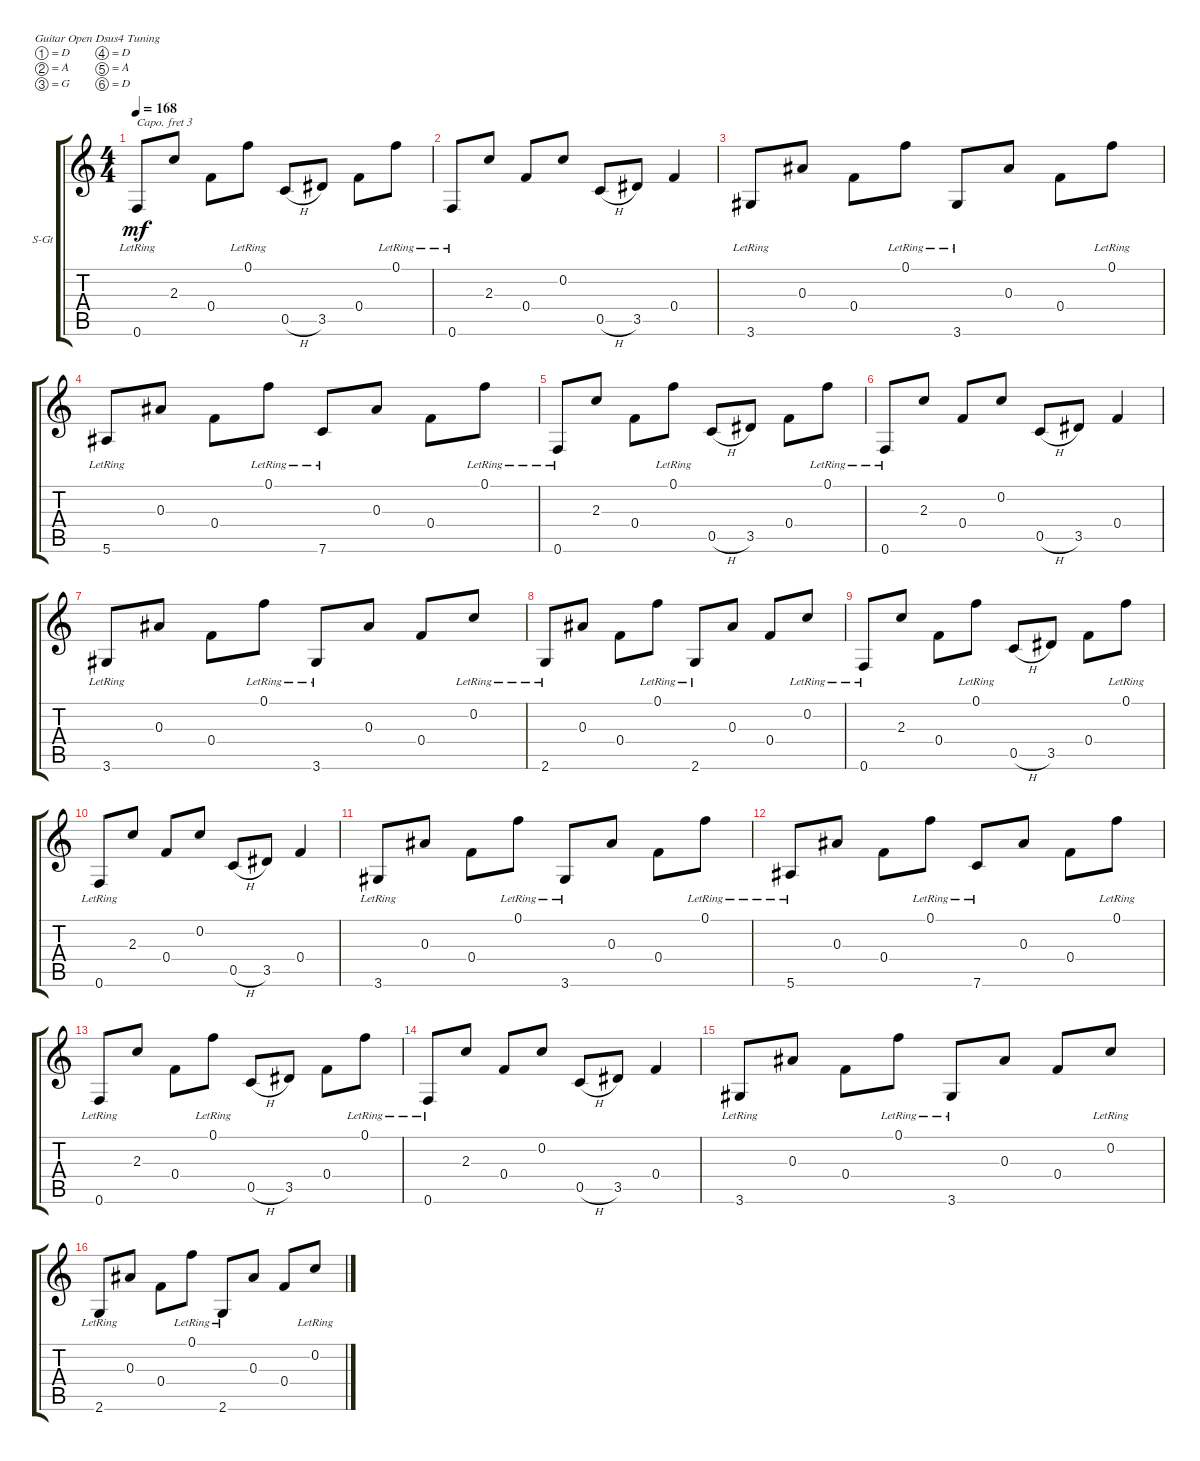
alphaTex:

\defaultSystemsLayout 4
\bracketExtendMode groupsimilarinstruments
\firstSystemTrackNameOrientation horizontal
\otherSystemsTrackNameOrientation horizontal
\track ("Steel Guitar" "S-Gt") {instrument acousticguitarsteel}
\staff {score tabs}
\capo 3
\tuning (D4 A3 G3 D3 A2 D2)
\ts (4 4)
\tempo 168
\clef g2
\ks c
0.6{lr}.8{dy mf} 2.3.8 0.4.8 0.1{lr}.8 0.5{h}.8 3.5.8 0.4.8 0.1{lr}.8 |
0.6{lr}.8 2.3.8 0.4.8 0.2.8 0.5{h}.8 3.5.8 0.4.4 |
3.6{lr}.8 0.3.8 0.4.8 0.1{lr}.8 3.6{lr}.8 0.3.8 0.4.8 0.1{lr}.8 |
5.6{lr}.8 0.3.8 0.4.8 0.1{lr}.8 7.6{lr}.8 0.3.8 0.4.8 0.1{lr}.8 |
0.6{lr}.8 2.3.8 0.4.8 0.1{lr}.8 0.5{h}.8 3.5.8 0.4.8 0.1{lr}.8 |
0.6{lr}.8 2.3.8 0.4.8 0.2.8 0.5{h}.8 3.5.8 0.4.4 |
3.6{lr}.8 0.3.8 0.4.8 0.1{lr}.8 3.6{lr}.8 0.3.8 0.4.8 0.2{lr}.8 |
2.6{lr}.8 0.3.8 0.4.8 0.1{lr}.8 2.6{lr}.8 0.3.8 0.4.8 0.2{lr}.8 |
0.6{lr}.8 2.3.8 0.4.8 0.1{lr}.8 0.5{h}.8 3.5.8 0.4.8 0.1{lr}.8 |
0.6{lr}.8 2.3.8 0.4.8 0.2.8 0.5{h}.8 3.5.8 0.4.4 |
3.6{lr}.8 0.3.8 0.4.8 0.1{lr}.8 3.6{lr}.8 0.3.8 0.4.8 0.1{lr}.8 |
5.6{lr}.8 0.3.8 0.4.8 0.1{lr}.8 7.6{lr}.8 0.3.8 0.4.8 0.1{lr}.8 |
0.6{lr}.8 2.3.8 0.4.8 0.1{lr}.8 0.5{h}.8 3.5.8 0.4.8 0.1{lr}.8 |
0.6{lr}.8 2.3.8 0.4.8 0.2.8 0.5{h}.8 3.5.8 0.4.4 |
3.6{lr}.8 0.3.8 0.4.8 0.1{lr}.8 3.6{lr}.8 0.3.8 0.4.8 0.2{lr}.8 |
2.6{lr}.8 0.3.8 0.4.8 0.1{lr}.8 2.6{lr}.8 0.3.8 0.4.8 0.2{lr}.8
